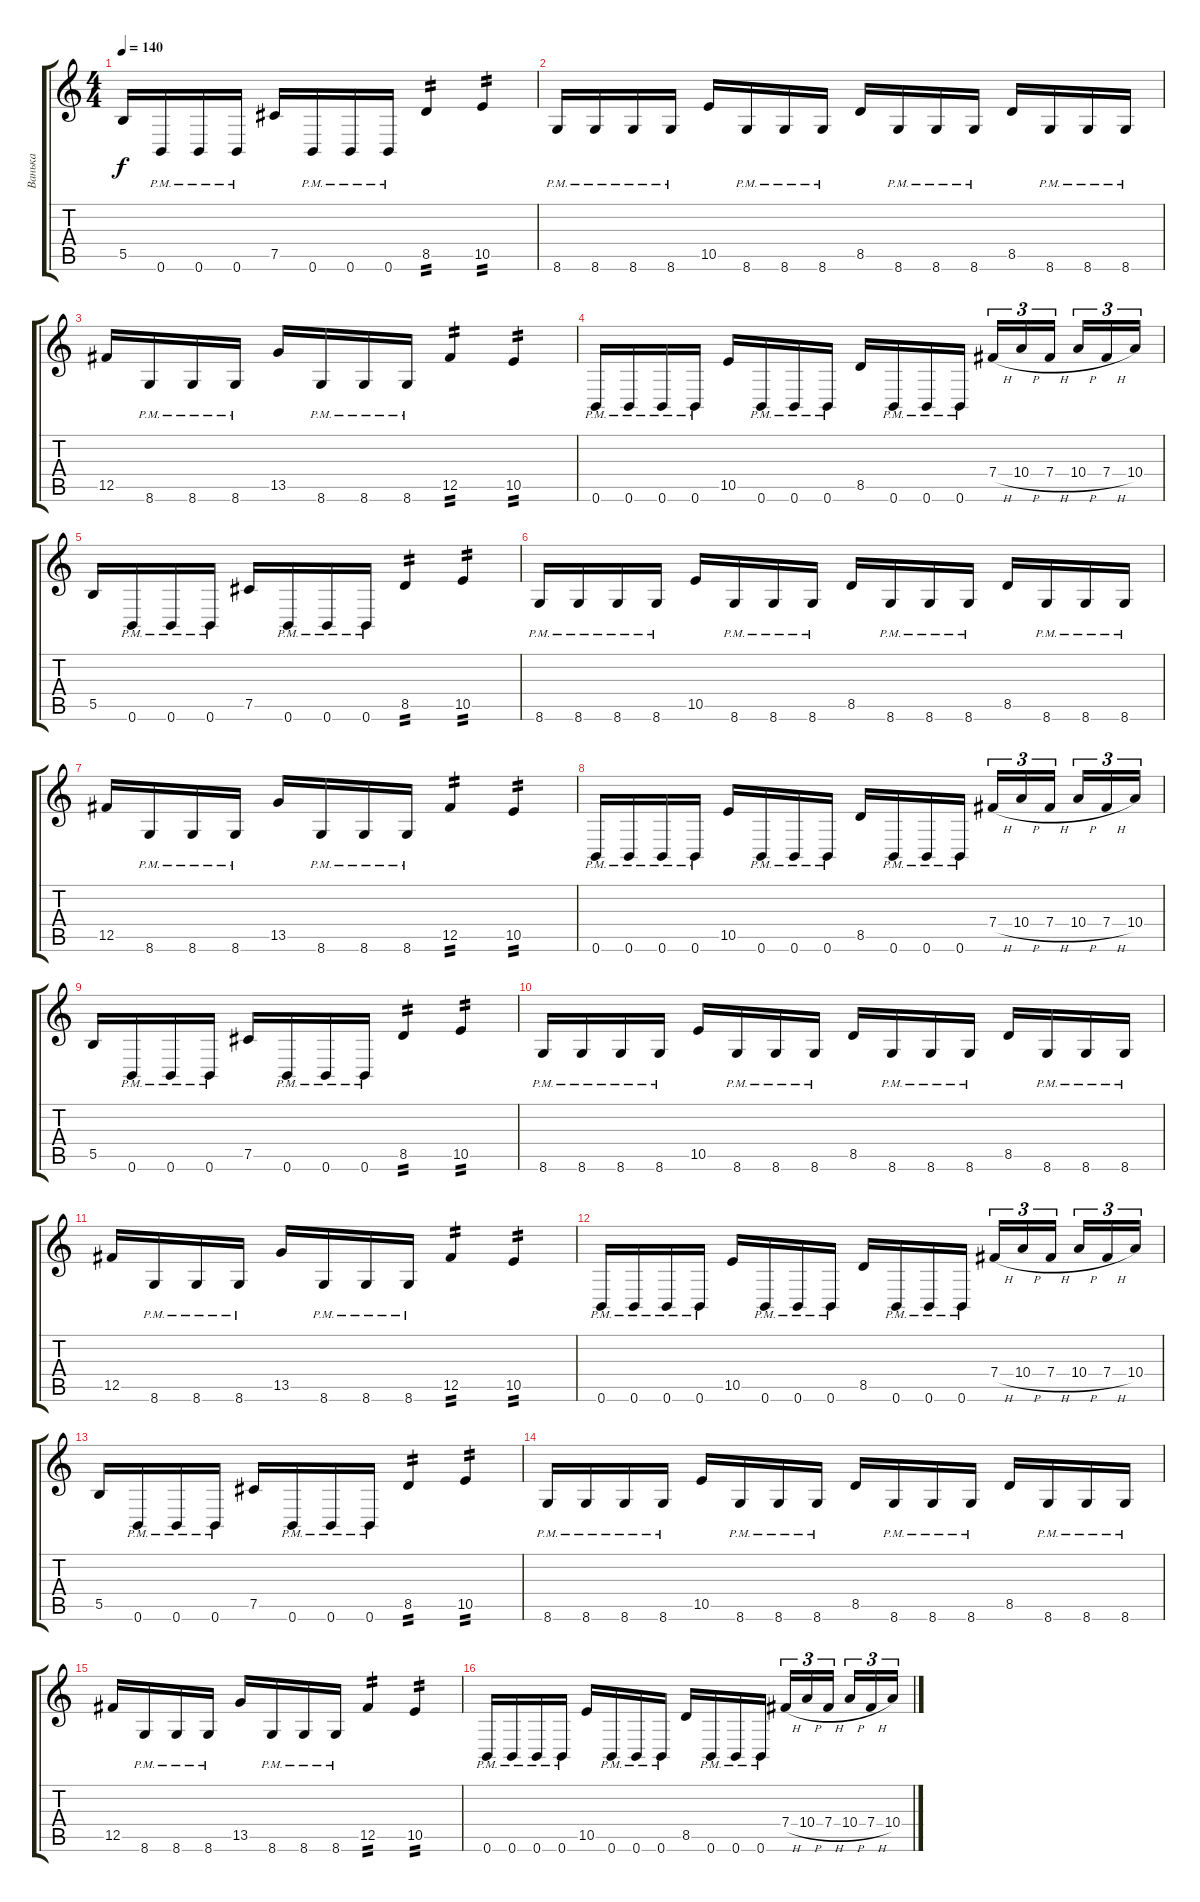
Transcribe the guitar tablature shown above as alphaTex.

\track ("Ванька" "Ванька") {instrument distortionguitar}
\staff {score tabs}
\tuning (Db4 Ab3 E3 B2 Gb2 B1) {hide}
\ts (4 4)
\tempo 140
\clef g2
\ks c
5.5.16{dy f} 0.6{pm}.16 0.6{pm}.16 0.6{pm}.16 7.5.16 0.6{pm}.16 0.6{pm}.16 0.6{pm}.16 8.5.4{tp 2} 10.5.4{tp 2} |
8.6{pm}.16 8.6{pm}.16 8.6{pm}.16 8.6{pm}.16 10.5.16 8.6{pm}.16 8.6{pm}.16 8.6{pm}.16 8.5.16 8.6{pm}.16 8.6{pm}.16 8.6{pm}.16 8.5.16 8.6{pm}.16 8.6{pm}.16 8.6{pm}.16 |
12.5.16 8.6{pm}.16 8.6{pm}.16 8.6{pm}.16 13.5.16 8.6{pm}.16 8.6{pm}.16 8.6{pm}.16 12.5.4{tp 2} 10.5.4{tp 2} |
0.6{pm}.16 0.6{pm}.16 0.6{pm}.16 0.6{pm}.16 10.5.16 0.6{pm}.16 0.6{pm}.16 0.6{pm}.16 8.5.16 0.6{pm}.16 0.6{pm}.16 0.6{pm}.16 7.4{h}.16{tu (3 2)} 10.4{h}.16{tu (3 2)} 7.4{h}.16{tu (3 2) beam splitsecondary} 10.4{h}.16{tu (3 2)} 7.4{h}.16{tu (3 2)} 10.4.16{tu (3 2)} |
5.5.16 0.6{pm}.16 0.6{pm}.16 0.6{pm}.16 7.5.16 0.6{pm}.16 0.6{pm}.16 0.6{pm}.16 8.5.4{tp 2} 10.5.4{tp 2} |
8.6{pm}.16 8.6{pm}.16 8.6{pm}.16 8.6{pm}.16 10.5.16 8.6{pm}.16 8.6{pm}.16 8.6{pm}.16 8.5.16 8.6{pm}.16 8.6{pm}.16 8.6{pm}.16 8.5.16 8.6{pm}.16 8.6{pm}.16 8.6{pm}.16 |
12.5.16 8.6{pm}.16 8.6{pm}.16 8.6{pm}.16 13.5.16 8.6{pm}.16 8.6{pm}.16 8.6{pm}.16 12.5.4{tp 2} 10.5.4{tp 2} |
0.6{pm}.16 0.6{pm}.16 0.6{pm}.16 0.6{pm}.16 10.5.16 0.6{pm}.16 0.6{pm}.16 0.6{pm}.16 8.5.16 0.6{pm}.16 0.6{pm}.16 0.6{pm}.16 7.4{h}.16{tu (3 2)} 10.4{h}.16{tu (3 2)} 7.4{h}.16{tu (3 2) beam splitsecondary} 10.4{h}.16{tu (3 2)} 7.4{h}.16{tu (3 2)} 10.4.16{tu (3 2)} |
5.5.16 0.6{pm}.16 0.6{pm}.16 0.6{pm}.16 7.5.16 0.6{pm}.16 0.6{pm}.16 0.6{pm}.16 8.5.4{tp 2} 10.5.4{tp 2} |
8.6{pm}.16 8.6{pm}.16 8.6{pm}.16 8.6{pm}.16 10.5.16 8.6{pm}.16 8.6{pm}.16 8.6{pm}.16 8.5.16 8.6{pm}.16 8.6{pm}.16 8.6{pm}.16 8.5.16 8.6{pm}.16 8.6{pm}.16 8.6{pm}.16 |
12.5.16 8.6{pm}.16 8.6{pm}.16 8.6{pm}.16 13.5.16 8.6{pm}.16 8.6{pm}.16 8.6{pm}.16 12.5.4{tp 2} 10.5.4{tp 2} |
0.6{pm}.16 0.6{pm}.16 0.6{pm}.16 0.6{pm}.16 10.5.16 0.6{pm}.16 0.6{pm}.16 0.6{pm}.16 8.5.16 0.6{pm}.16 0.6{pm}.16 0.6{pm}.16 7.4{h}.16{tu (3 2)} 10.4{h}.16{tu (3 2)} 7.4{h}.16{tu (3 2) beam splitsecondary} 10.4{h}.16{tu (3 2)} 7.4{h}.16{tu (3 2)} 10.4.16{tu (3 2)} |
5.5.16 0.6{pm}.16 0.6{pm}.16 0.6{pm}.16 7.5.16 0.6{pm}.16 0.6{pm}.16 0.6{pm}.16 8.5.4{tp 2} 10.5.4{tp 2} |
8.6{pm}.16 8.6{pm}.16 8.6{pm}.16 8.6{pm}.16 10.5.16 8.6{pm}.16 8.6{pm}.16 8.6{pm}.16 8.5.16 8.6{pm}.16 8.6{pm}.16 8.6{pm}.16 8.5.16 8.6{pm}.16 8.6{pm}.16 8.6{pm}.16 |
12.5.16 8.6{pm}.16 8.6{pm}.16 8.6{pm}.16 13.5.16 8.6{pm}.16 8.6{pm}.16 8.6{pm}.16 12.5.4{tp 2} 10.5.4{tp 2} |
0.6{pm}.16 0.6{pm}.16 0.6{pm}.16 0.6{pm}.16 10.5.16 0.6{pm}.16 0.6{pm}.16 0.6{pm}.16 8.5.16 0.6{pm}.16 0.6{pm}.16 0.6{pm}.16 7.4{h}.16{tu (3 2)} 10.4{h}.16{tu (3 2)} 7.4{h}.16{tu (3 2) beam splitsecondary} 10.4{h}.16{tu (3 2)} 7.4{h}.16{tu (3 2)} 10.4.16{tu (3 2)}
